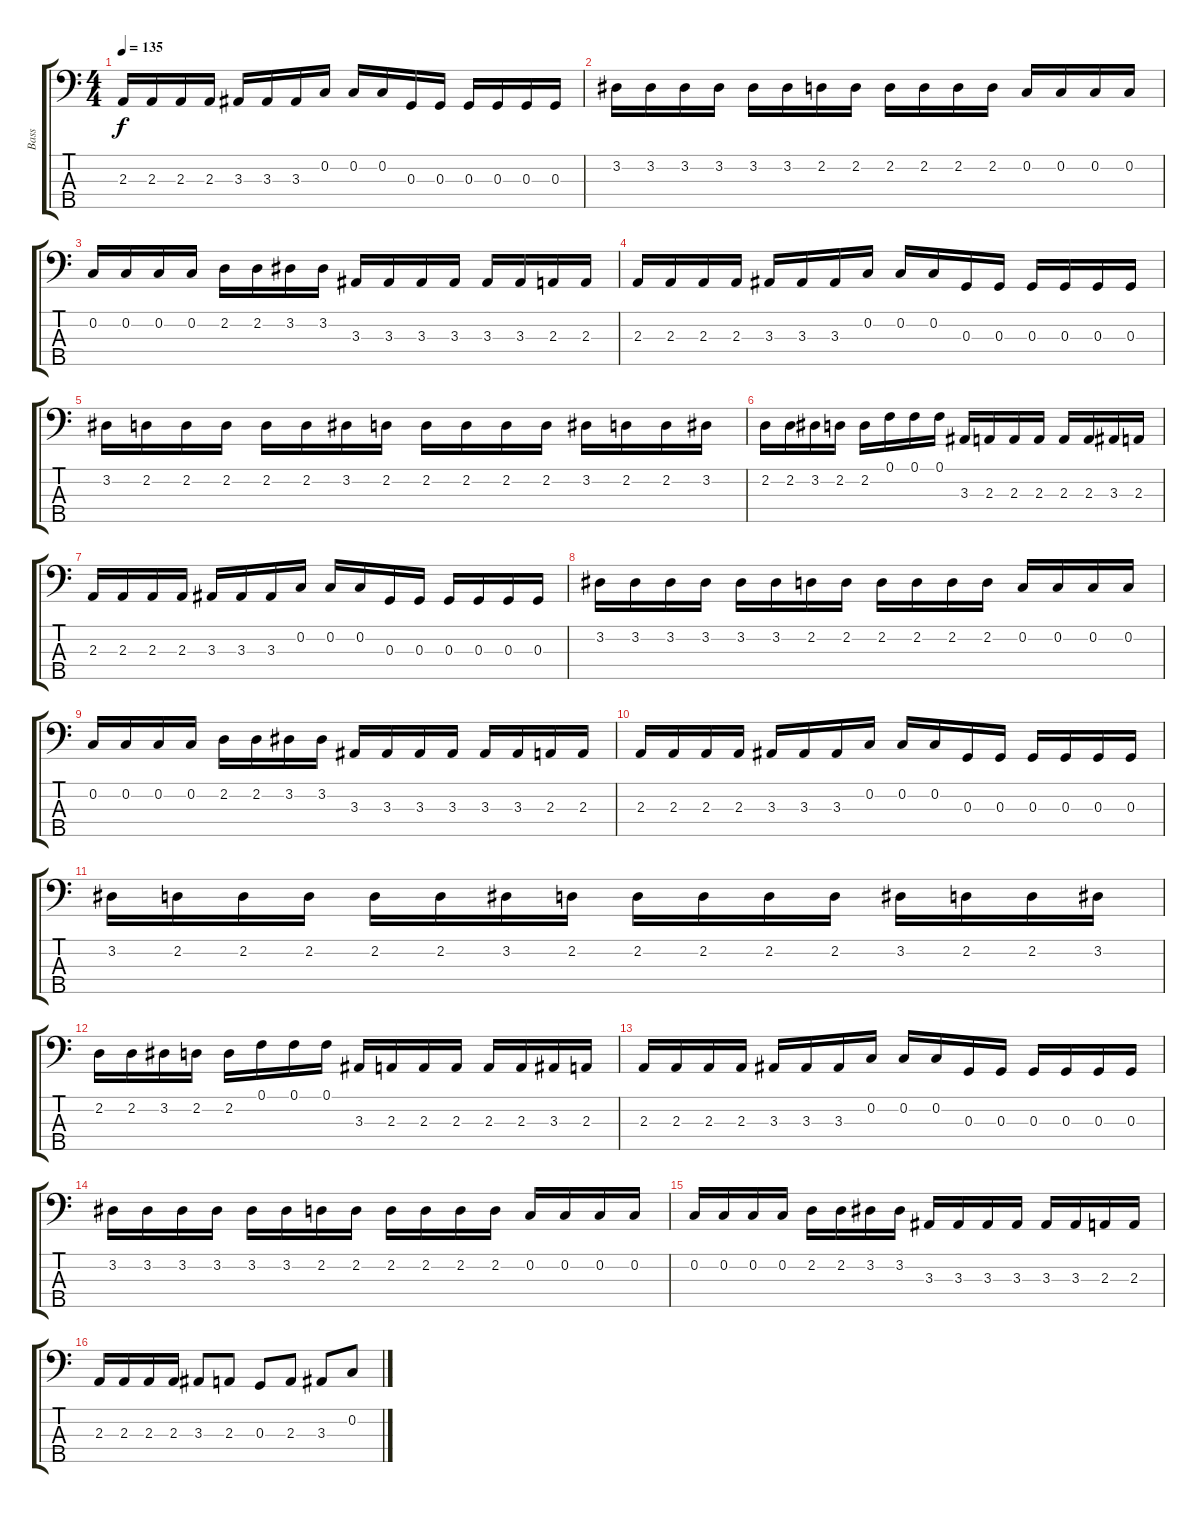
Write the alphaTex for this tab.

\track ("Bass" "Bass") {instrument electricbassfinger}
\staff {score tabs}
\tuning (F2 C2 G1 D1 A0) {hide}
\ts (4 4)
\tempo 135
\clef f4
\ks c
2.3.16{dy f} 2.3.16 2.3.16 2.3.16 3.3.16 3.3.16 3.3.16 0.2.16 0.2.16 0.2.16 0.3.16 0.3.16 0.3.16 0.3.16 0.3.16 0.3.16 |
3.2.16 3.2.16 3.2.16 3.2.16 3.2.16 3.2.16 2.2.16 2.2.16 2.2.16 2.2.16 2.2.16 2.2.16 0.2.16 0.2.16 0.2.16 0.2.16 |
0.2.16 0.2.16 0.2.16 0.2.16 2.2.16 2.2.16 3.2.16 3.2.16 3.3.16 3.3.16 3.3.16 3.3.16 3.3.16 3.3.16 2.3.16 2.3.16 |
2.3.16 2.3.16 2.3.16 2.3.16 3.3.16 3.3.16 3.3.16 0.2.16 0.2.16 0.2.16 0.3.16 0.3.16 0.3.16 0.3.16 0.3.16 0.3.16 |
3.2.16 2.2.16 2.2.16 2.2.16 2.2.16 2.2.16 3.2.16 2.2.16 2.2.16 2.2.16 2.2.16 2.2.16 3.2.16 2.2.16 2.2.16 3.2.16 |
2.2.16 2.2.16 3.2.16 2.2.16 2.2.16 0.1.16 0.1.16 0.1.16 3.3.16 2.3.16 2.3.16 2.3.16 2.3.16 2.3.16 3.3.16 2.3.16 |
2.3.16 2.3.16 2.3.16 2.3.16 3.3.16 3.3.16 3.3.16 0.2.16 0.2.16 0.2.16 0.3.16 0.3.16 0.3.16 0.3.16 0.3.16 0.3.16 |
3.2.16 3.2.16 3.2.16 3.2.16 3.2.16 3.2.16 2.2.16 2.2.16 2.2.16 2.2.16 2.2.16 2.2.16 0.2.16 0.2.16 0.2.16 0.2.16 |
0.2.16 0.2.16 0.2.16 0.2.16 2.2.16 2.2.16 3.2.16 3.2.16 3.3.16 3.3.16 3.3.16 3.3.16 3.3.16 3.3.16 2.3.16 2.3.16 |
2.3.16 2.3.16 2.3.16 2.3.16 3.3.16 3.3.16 3.3.16 0.2.16 0.2.16 0.2.16 0.3.16 0.3.16 0.3.16 0.3.16 0.3.16 0.3.16 |
3.2.16 2.2.16 2.2.16 2.2.16 2.2.16 2.2.16 3.2.16 2.2.16 2.2.16 2.2.16 2.2.16 2.2.16 3.2.16 2.2.16 2.2.16 3.2.16 |
2.2.16 2.2.16 3.2.16 2.2.16 2.2.16 0.1.16 0.1.16 0.1.16 3.3.16 2.3.16 2.3.16 2.3.16 2.3.16 2.3.16 3.3.16 2.3.16 |
2.3.16 2.3.16 2.3.16 2.3.16 3.3.16 3.3.16 3.3.16 0.2.16 0.2.16 0.2.16 0.3.16 0.3.16 0.3.16 0.3.16 0.3.16 0.3.16 |
3.2.16 3.2.16 3.2.16 3.2.16 3.2.16 3.2.16 2.2.16 2.2.16 2.2.16 2.2.16 2.2.16 2.2.16 0.2.16 0.2.16 0.2.16 0.2.16 |
0.2.16 0.2.16 0.2.16 0.2.16 2.2.16 2.2.16 3.2.16 3.2.16 3.3.16 3.3.16 3.3.16 3.3.16 3.3.16 3.3.16 2.3.16 2.3.16 |
2.3.16 2.3.16 2.3.16 2.3.16 3.3.8 2.3.8 0.3.8 2.3.8 3.3.8 0.2.8
